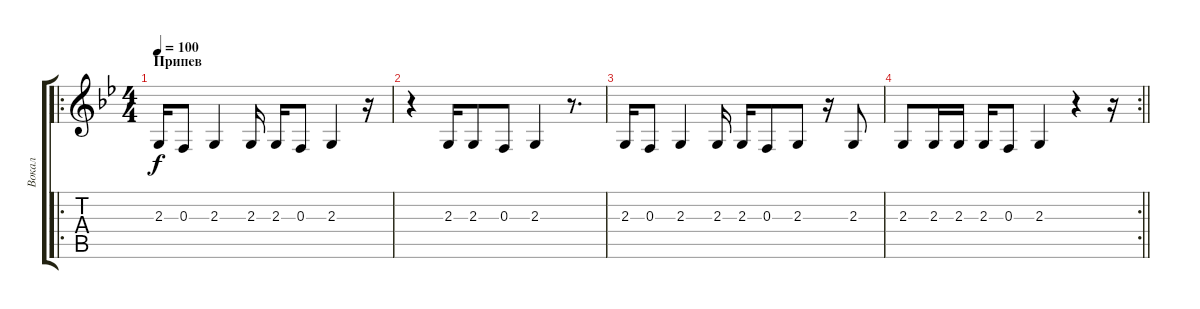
\track ("Вокал" "Вокал") {instrument violin}
\staff {score tabs}
\tuning (D4 A3 F3 C3 G2 C2) {hide}
\ro
\ts (4 4)
\section ("" "Припев")
\tempo 100
\clef g2
\ks gminor
2.3.16{dy f} 0.3.8 2.3.4 2.3.16 2.3.16 0.3.8 2.3.4 r.16 |
r.4 2.3.16 2.3.8 0.3.8 2.3.4 r.8{d} |
2.3.16 0.3.8 2.3.4 2.3.16 2.3.16 0.3.8 2.3.8 r.16 2.3.8 |
\rc 2
\barLineRight lightlight
2.3.8 2.3.16 2.3.16 2.3.16 0.3.8 2.3.4 r.4 r.16
